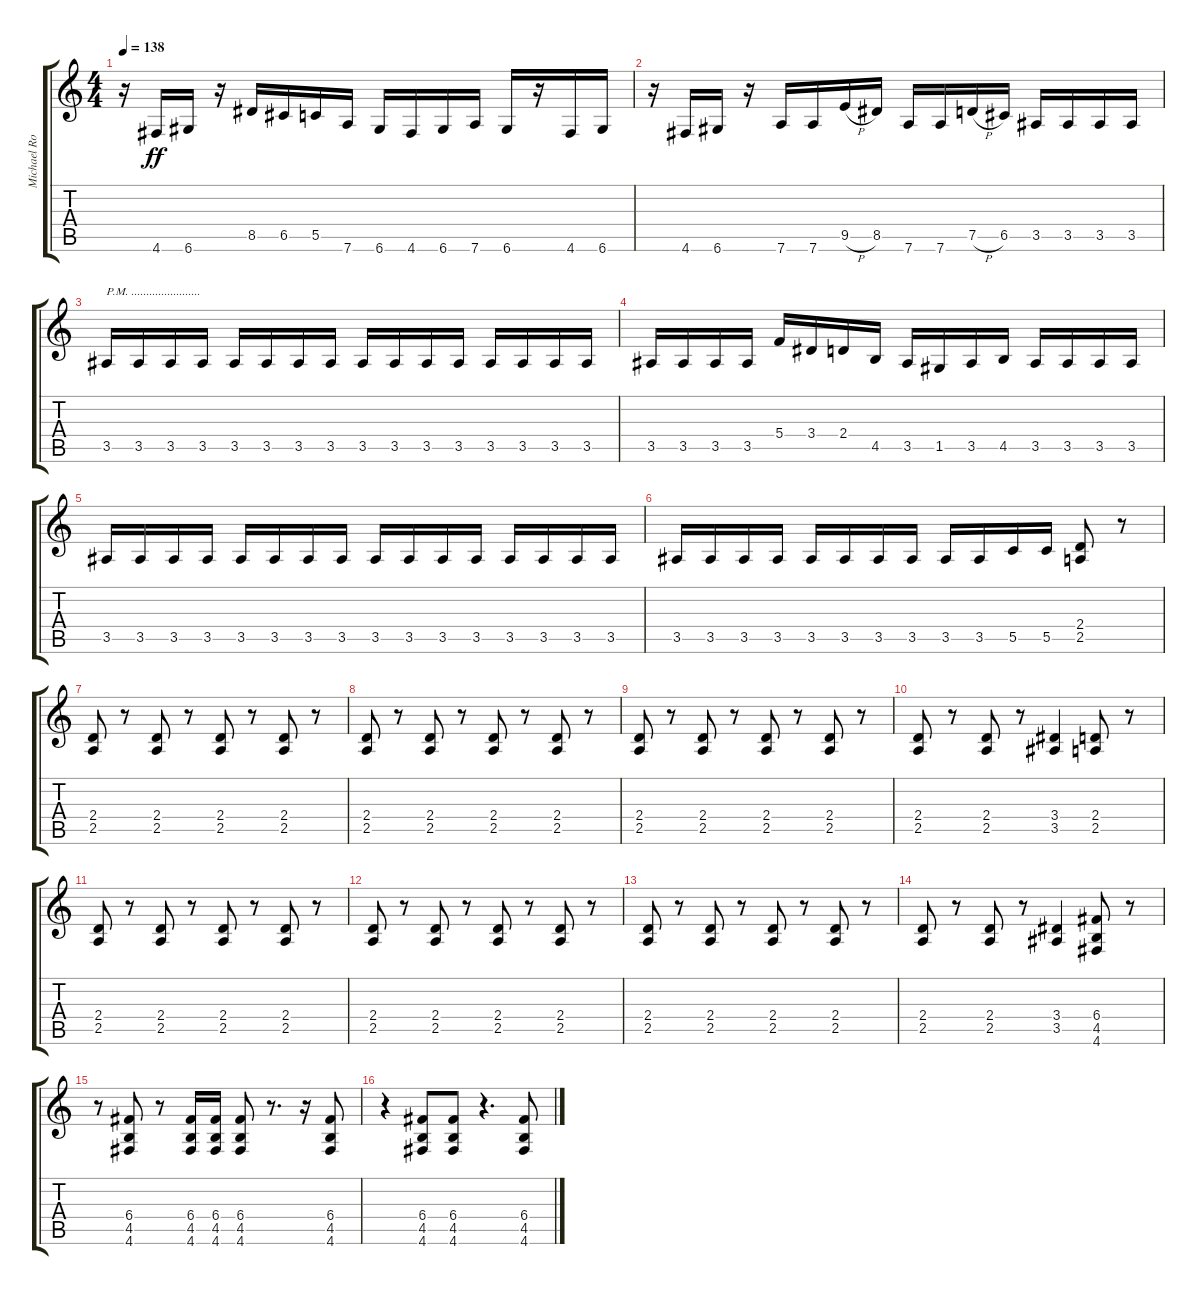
\track ("Michael Romeo" "Michael Ro") {instrument distortionguitar}
\staff {score tabs}
\tuning (D4 A3 F3 C3 G2 D2) {hide}
\ts (4 4)
\tempo 138
\clef g2
\ks c
r.16{dy ff} 4.6.16 6.6.16 r.16 8.5.16 6.5.16 5.5.16 7.6.16 6.6.16 4.6.16 6.6.16 7.6.16 6.6.16 r.16 4.6.16 6.6.16 |
r.16 4.6.16 6.6.16 r.16 7.6.16 7.6.16 9.5{h}.16 8.5.16 7.6.16 7.6.16 7.5{h}.16 6.5.16 3.5.16 3.5.16 3.5.16 3.5.16 |
3.5.16{txt "P.M. ......................."} 3.5.16 3.5.16 3.5.16 3.5.16 3.5.16 3.5.16 3.5.16 3.5.16 3.5.16 3.5.16 3.5.16 3.5.16 3.5.16 3.5.16 3.5.16 |
3.5.16 3.5.16 3.5.16 3.5.16 5.4.16 3.4.16 2.4.16 4.5.16 3.5.16 1.5.16 3.5.16 4.5.16 3.5.16 3.5.16 3.5.16 3.5.16 |
3.5.16 3.5.16 3.5.16 3.5.16 3.5.16 3.5.16 3.5.16 3.5.16 3.5.16 3.5.16 3.5.16 3.5.16 3.5.16 3.5.16 3.5.16 3.5.16 |
3.5.16 3.5.16 3.5.16 3.5.16 3.5.16 3.5.16 3.5.16 3.5.16 3.5.16 3.5.16 5.5.16 5.5.16 (2.4 2.5).8 r.8 |
(2.4 2.5).8 r.8 (2.4 2.5).8 r.8 (2.4 2.5).8 r.8 (2.4 2.5).8 r.8 |
(2.4 2.5).8 r.8 (2.4 2.5).8 r.8 (2.4 2.5).8 r.8 (2.4 2.5).8 r.8 |
(2.4 2.5).8 r.8 (2.4 2.5).8 r.8 (2.4 2.5).8 r.8 (2.4 2.5).8 r.8 |
(2.4 2.5).8 r.8 (2.4 2.5).8 r.8 (3.4 3.5).4 (2.4 2.5).8 r.8 |
(2.4 2.5).8 r.8 (2.4 2.5).8 r.8 (2.4 2.5).8 r.8 (2.4 2.5).8 r.8 |
(2.4 2.5).8 r.8 (2.4 2.5).8 r.8 (2.4 2.5).8 r.8 (2.4 2.5).8 r.8 |
(2.4 2.5).8 r.8 (2.4 2.5).8 r.8 (2.4 2.5).8 r.8 (2.4 2.5).8 r.8 |
(2.4 2.5).8 r.8 (2.4 2.5).8 r.8 (3.4 3.5).4 (6.4 4.5 4.6).8 r.8 |
r.8 (6.4 4.5 4.6).8 r.8 (6.4 4.5 4.6).16 (6.4 4.5 4.6).16 (6.4 4.5 4.6).8 r.8{d} r.16 (6.4 4.5 4.6).8 |
r.4 (6.4 4.5 4.6).8 (6.4 4.5 4.6).8 r.4{d} (6.4 4.5 4.6).8
